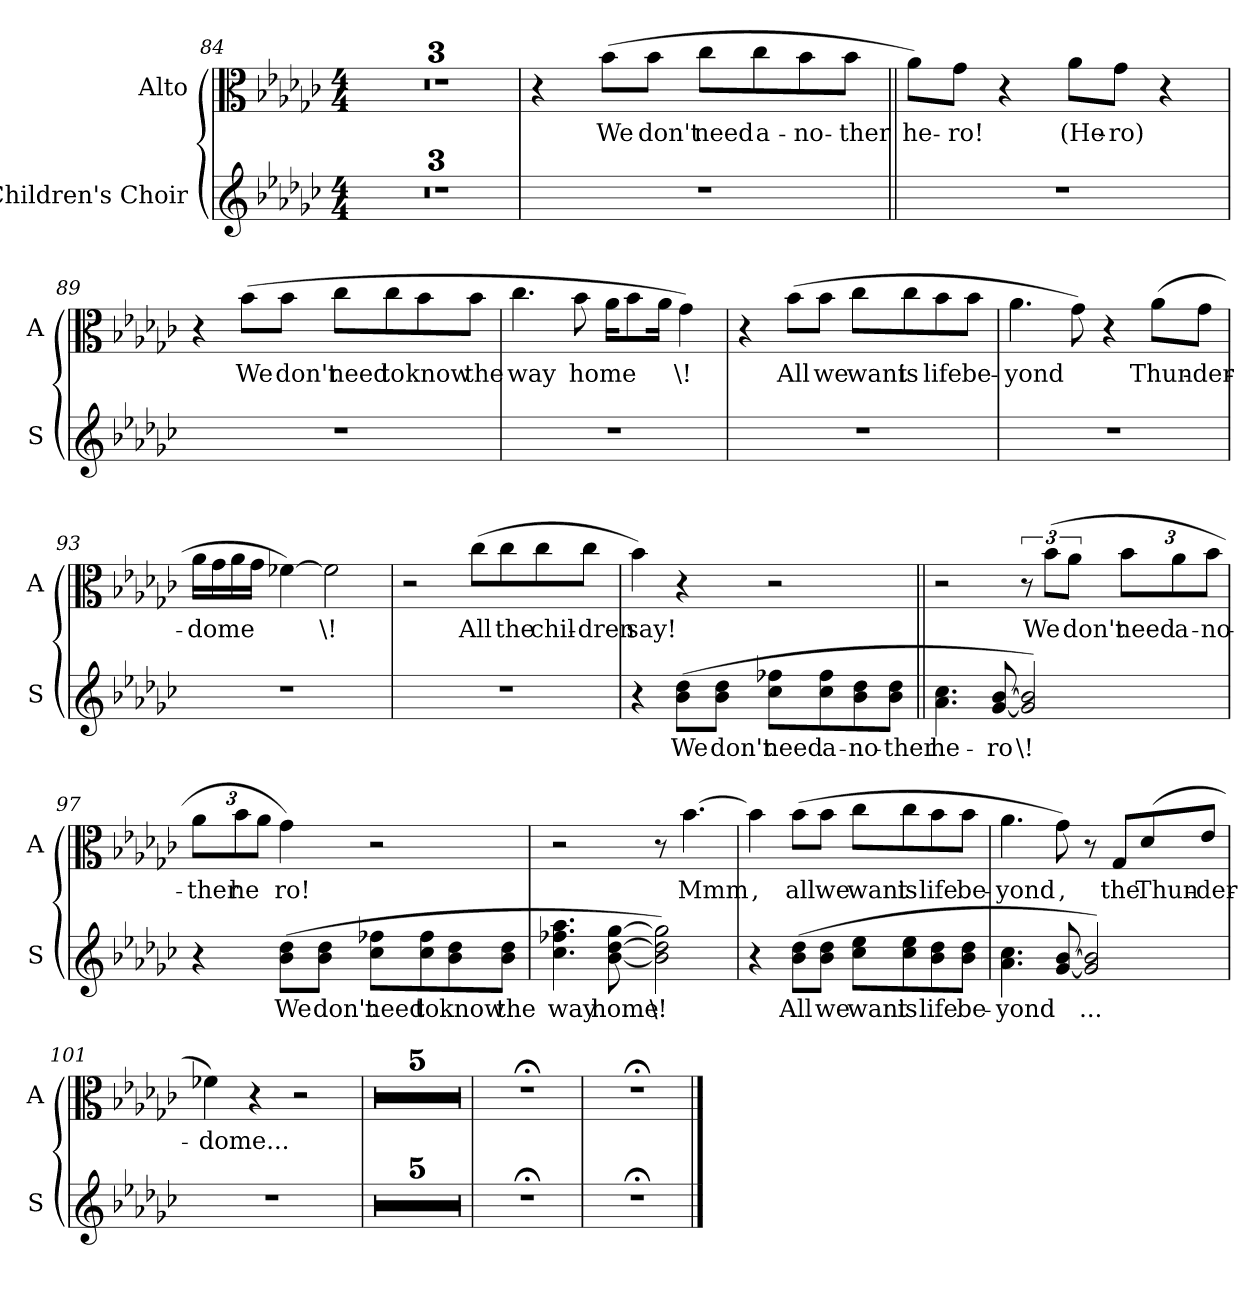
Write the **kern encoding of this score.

**kern	**text	**kern	**text
*part2	*part2	*part1	*part1
*staff2	*staff2	*staff1	*staff1
*I"Children's Choir	*	*I"Alto	*
*I'S	*	*I'A	*
!!LO:PB:g=z
*clefG2	*	*clefC3	*
*k[b-e-a-d-g-c-]	*	*k[b-e-a-d-g-c-]	*
*G-:	*	*G-:	*
*M4/4	*	*M4/4	*
=84	=84	=84	=84
1r	.	1r	.
=85	=85	=85	=85
1r	.	1r	.
=86	=86	=86	=86
1r	.	1r	.
=87	=87	=87	=87
1r	.	4r	.
!	!	!	!LO:LY:b
.	.	(>8b-\L	We
!	!	!	!LO:LY:b
.	.	8b-\J	don't
!	!	!	!LO:LY:b
.	.	8cc-\L	need
!	!	!	!LO:LY:b
.	.	8cc-\	a-
!	!	!	!LO:LY:b
.	.	8b-\	-no-
!	!	!	!LO:LY:b
.	.	8b-\J	-ther
!!LO:PB:g=z
=88||	=88||	=88||	=88||
!	!	!	!LO:LY:b
1r	.	8a-\L)	he-
!	!	!	!LO:LY:b
.	.	8g-\J	-ro!
.	.	4r	.
!	!	!	!LO:LY:b
.	.	8a-\L	(He-
!	!	!	!LO:LY:b
.	.	8g-\J	-ro)
.	.	4r	.
=89	=89	=89	=89
1r	.	4r	.
!	!	!	!LO:LY:b
.	.	(>8b-\L	We
!	!	!	!LO:LY:b
.	.	8b-\J	don't
!	!	!	!LO:LY:b
.	.	8cc-\L	need
!	!	!	!LO:LY:b
.	.	8cc-\	to
!	!	!	!LO:LY:b
.	.	8b-\	know
!	!	!	!LO:LY:b
.	.	8b-\J	the
=90	=90	=90	=90
!	!	!	!LO:LY:b
1r	.	4.cc-\	way
!	!	!	!LO:LY:b
.	.	8b-\	home
.	.	16a-\KL	.
.	.	8b-\	.
.	.	16a-\Jk	.
!	!	!	!LO:LY:b
.	.	4g-\)	\!
!!LO:LB:g=z
=91	=91	=91	=91
1r	.	4r	.
!	!	!	!LO:LY:b
.	.	(>8b-\L	All
!	!	!	!LO:LY:b
.	.	8b-\J	we
!	!	!	!LO:LY:b
.	.	8cc-\L	want
!	!	!	!LO:LY:b
.	.	8cc-\	is
!	!	!	!LO:LY:b
.	.	8b-\	life
!	!	!	!LO:LY:b
.	.	8b-\J	be-
!!LO:LB:g=z
=92	=92	=92	=92
!	!	!	!LO:LY:b
1r	.	4.a-\	-yond
.	.	8g-\)	.
.	.	4r	.
!	!	!	!LO:LY:b
.	.	(>8a-\L	Thun-
!	!	!	!LO:LY:b
.	.	8g-\J	-der-
=93	=93	=93	=93
!	!	!	!LO:LY:b
1r	.	16a-\LL	-dome
.	.	16g-\	.
.	.	16a-\	.
.	.	16g-\JJ	.
.	.	[4f-X\)	.
!	!	!	!LO:LY:b
.	.	2f-\]	\!
=94	=94	=94	=94
1r	.	2r	.
!	!	!	!LO:LY:b
.	.	(>8cc-\L	All
!	!	!	!LO:LY:b
.	.	8cc-\	the
!	!	!	!LO:LY:b
.	.	8cc-\	chil-
!	!	!	!LO:LY:b
.	.	8cc-\J	-dren
=95	=95	=95	=95
!	!	!	!LO:LY:b
4r	.	4b-\)	say!
!	!LO:LY:b	!	!
(>8b-\ 8dd-\L	We	4r	.
!	!LO:LY:b	!	!
8b-\ 8dd-\J	don't	.	.
!	!LO:LY:b	!	!
8cc-\ 8ff-X\L	need	2r	.
!	!LO:LY:b	!	!
8cc-\ 8ff-\	a-	.	.
!	!LO:LY:b	!	!
8b-\ 8dd-\	-no-	.	.
!	!LO:LY:b	!	!
8b-\ 8dd-\J	-ther	.	.
!!LO:LB:g=z
=96||	=96||	=96||	=96||
!	!LO:LY:b	!	!
4.a-\ 4.cc-\	he-	2r	.
!	!LO:LY:b	!	!
[8g-/ [8b-/	-ro	.	.
!	!LO:LY:b	!	!
2g-/] 2b-/])	\!	12r	.
!	!	!	!LO:LY:b
.	.	(>12b-\L	We
!	!	!	!LO:LY:b
.	.	12a-\J	don't
*	*	*Xbrackettup	*
!	!	!	!LO:LY:b
.	.	12b-\L	need
!	!	!	!LO:LY:b
.	.	12a-\	a-
!	!	!	!LO:LY:b
.	.	12b-\J	-no-
=97	=97	=97	=97
!	!	!	!LO:LY:b
4r	.	12a-\L	-ther
!	!	!	!LO:LY:b
.	.	12b-\	he
.	.	12a-\J	.
!	!LO:LY:b	!	!LO:LY:b
(>8b-\ 8dd-\L	We	4g-\)	ro!
!	!LO:LY:b	!	!
8b-\ 8dd-\J	don't	.	.
!	!LO:LY:b	!	!
8cc-\ 8ff-X\L	need	2r	.
!	!LO:LY:b	!	!
8cc-\ 8ff-\	to	.	.
!	!LO:LY:b	!	!
8b-\ 8dd-\	know	.	.
!	!LO:LY:b	!	!
8b-\ 8dd-\J	the	.	.
!!LO:LB:g=z
=98	=98	=98	=98
!	!LO:LY:b	!	!
4.cc-\ 4.ff-X\ 4.aa-\	way	2r	.
!	!LO:LY:b	!	!
[8b-\ [8dd-\ [8gg-\	home	.	.
!	!LO:LY:b	!	!
2b-\] 2dd-\] 2gg-\])	\!	8r	.
!	!	!	!LO:LY:b
.	.	[4.b-\	Mmm
=99	=99	=99	=99
!	!	!	!LO:LY:b
4r	.	4b-\]	,
!	!LO:LY:b	!	!LO:LY:b
(>8b-\ 8dd-\L	All	(>8b-\L	all
!	!LO:LY:b	!	!LO:LY:b
8b-\ 8dd-\J	we	8b-\J	we
!	!LO:LY:b	!	!LO:LY:b
8cc-\ 8ee-\L	want	8cc-\L	want
!	!LO:LY:b	!	!LO:LY:b
8cc-\ 8ee-\	is	8cc-\	is
!	!LO:LY:b	!	!LO:LY:b
8b-\ 8dd-\	life	8b-\	life
!	!LO:LY:b	!	!LO:LY:b
8b-\ 8dd-\J	be-	8b-\J	be-
=100	=100	=100	=100
!	!LO:LY:b	!	!LO:LY:b
4.a-\ 4.cc-\	-yond	4.a-\	-yond
!	!	!	!LO:LY:b
[8g-/ [8b-/	.	8g-\)	,
!	!LO:LY:b	!	!
2g-/] 2b-/])	...	8r	.
!	!	!LO:N:head=solid	!LO:LY:b
.	.	8G-/L	the
!	!	!	!LO:LY:b
.	.	(>8d-/	Thun-
!	!	!	!LO:LY:b
.	.	8e-/J	-der-
=101	=101	=101	=101
!	!	!	!LO:LY:b
1r	.	4f-X\)	-dome...
.	.	4r	.
.	.	2r	.
!!LO:PB:g=z
=102	=102	=102	=102
1r	.	1r	.
=103	=103	=103	=103
1r	.	1r	.
=104	=104	=104	=104
1r	.	1r	.
=105	=105	=105	=105
1r	.	1r	.
=106	=106	=106	=106
1r	.	1r	.
=106X1	=106X1	=106X1	=106X1
1r;<	.	1r;<	.
=106X2	=106X2	=106X2	=106X2
1r;<	.	1r;<	.
==	==	==	==
*-	*-	*-	*-
